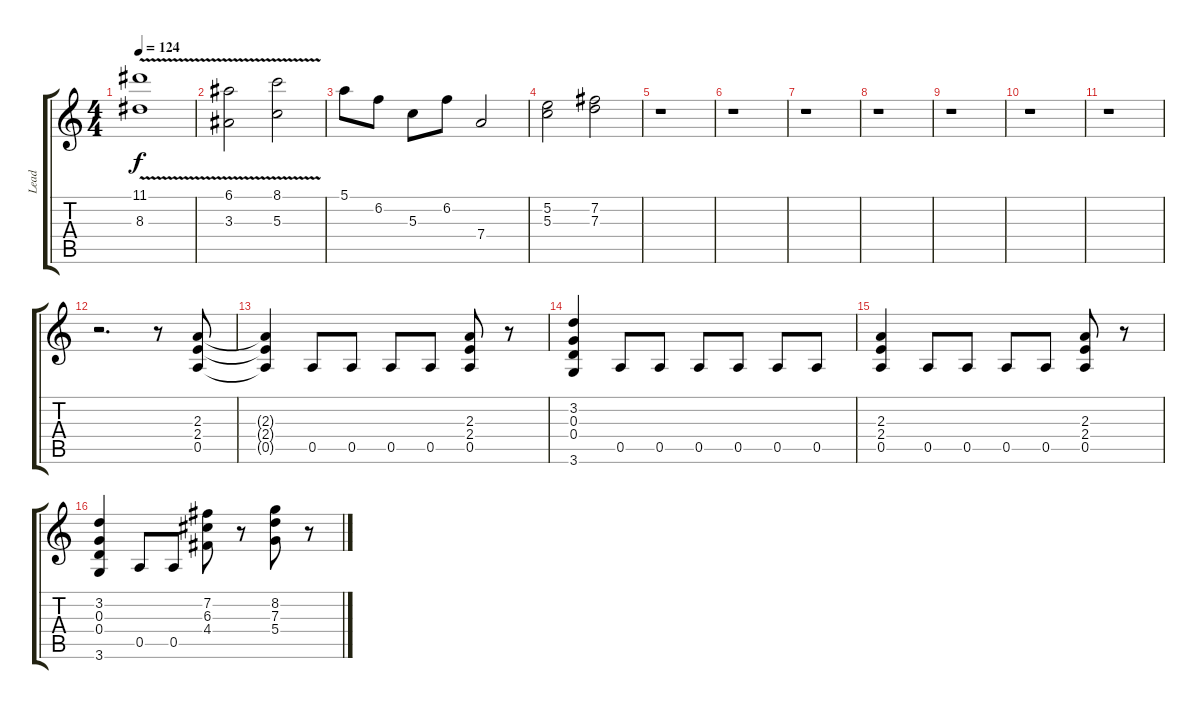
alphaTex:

\track ("Lead" "Lead") {instrument distortionguitar}
\staff {score tabs}
\tuning (E4 B3 G3 D3 A2 E2) {hide}
\ts (4 4)
\tempo 124
\clef g2
\ks c
(11.1{v} 8.3{v}).1{dy f} |
(6.1{v} 3.3{v}).2 (8.1{v} 5.3{v}).2 |
5.1.8 6.2.8 5.3.8 6.2.8 7.4.2 |
(5.2 5.3).2 (7.2 7.3).2 |
r.1 |
r.1 |
r.1 |
r.1 |
r.1 |
r.1 |
r.1 |
r.2{d} r.8 (2.3 2.4 0.5).8 |
(2.3{t} 2.4{t} 0.5{t}).4 0.5.8 0.5.8 0.5.8 0.5.8 (2.3 2.4 0.5).8 r.8 |
(3.2 0.3 0.4 3.6).4 0.5.8 0.5.8 0.5.8 0.5.8 0.5.8 0.5.8 |
(2.3 2.4 0.5).4 0.5.8 0.5.8 0.5.8 0.5.8 (2.3 2.4 0.5).8 r.8 |
(3.2 0.3 0.4 3.6).4 0.5.8 0.5.8 (7.2 6.3 4.4).8 r.8 (8.2 7.3 5.4).8 r.8
